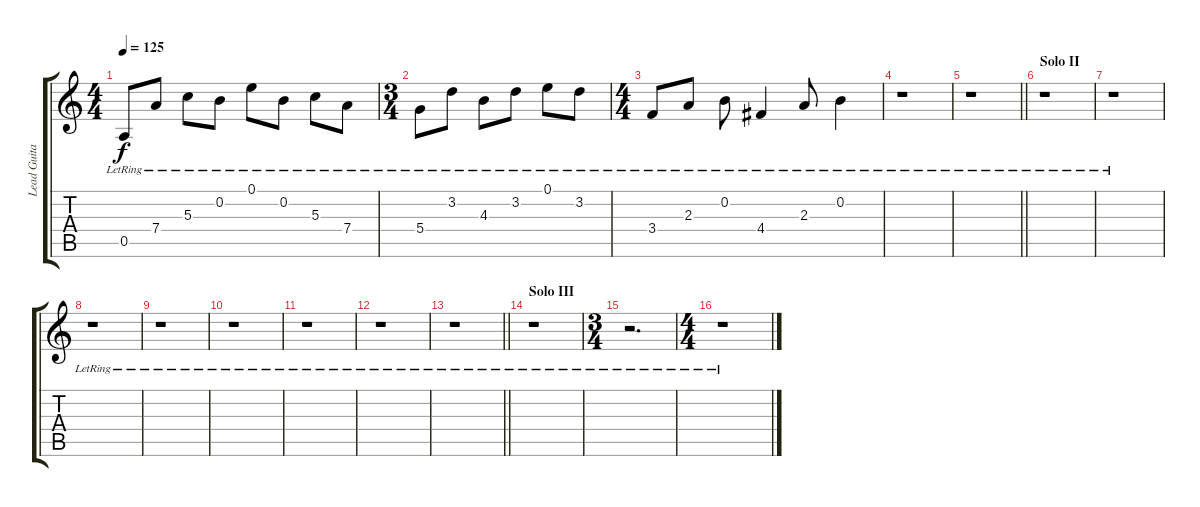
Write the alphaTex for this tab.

\track ("Lead Guitar III" "Lead Guita") {instrument overdrivenguitar}
\staff {score tabs}
\tuning (E4 B3 G3 D3 A2 E2) {hide}
\ts (4 4)
\tempo 125
\clef g2
\ks c
0.5{lr}.8{dy f} 7.4{lr}.8 5.3{lr}.8 0.2{lr}.8 0.1{lr}.8 0.2{lr}.8 5.3{lr}.8 7.4{lr}.8 |
\ts (3 4)
5.4{lr}.8 3.2{lr}.8 4.3{lr}.8 3.2{lr}.8 0.1{lr}.8 3.2{lr}.8 |
\ts (4 4)
3.4{lr}.8 2.3{lr}.8 0.2{lr}.8 4.4{lr}.4 2.3{lr}.8 0.2{lr}.4 |
r.1 |
\barLineRight lightlight
r.1 |
\section ("" "Solo II")
r.1{instrument overdrivenguitar} |
r.1 |
r.1 |
r.1 |
r.1 |
r.1 |
r.1 |
\barLineRight lightlight
r.1 |
\section ("" "Solo III")
r.1 |
\ts (3 4)
r.2{d} |
\ts (4 4)
r.1
